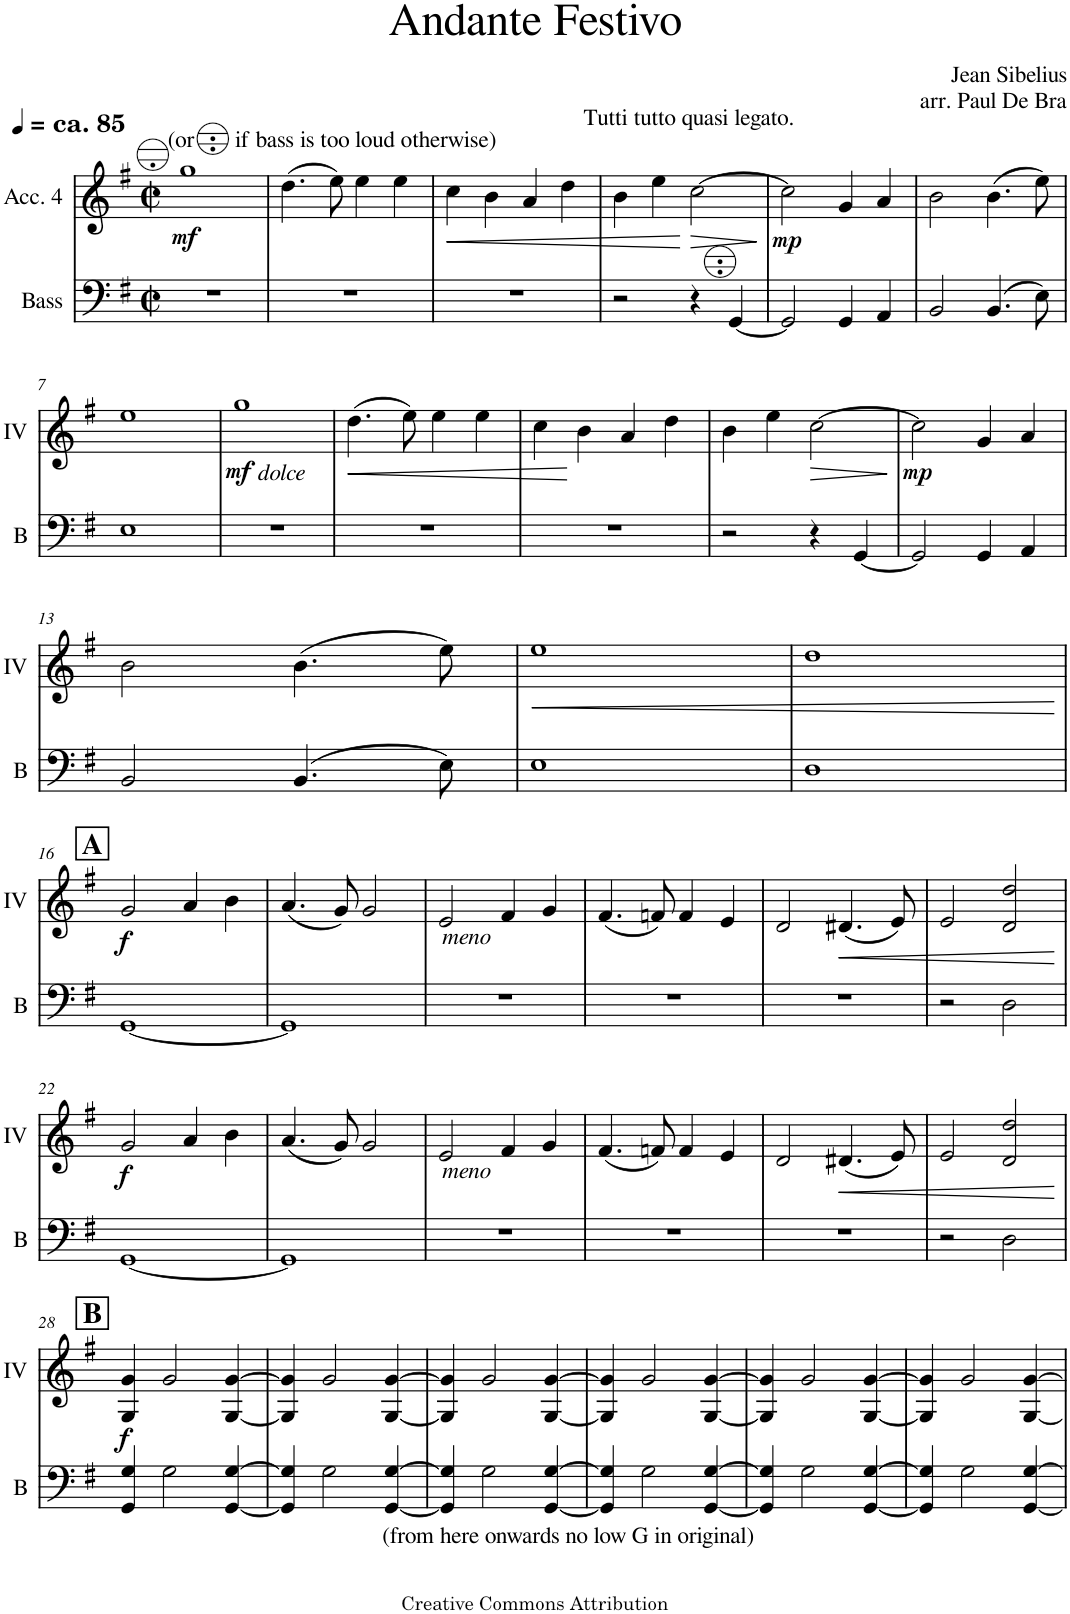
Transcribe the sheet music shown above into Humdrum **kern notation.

**kern	**kern	**dynam	**kern	**dynam	**kern	**dynam	**kern	**dynam
*part5	*part4	*part4	*part3	*part3	*part2	*part2	*part1	*part1
*staff5	*staff4	*staff4	*staff3	*staff3	*staff2	*staff2	*staff1	*staff1
*I"Bass	*I"Acc. 4	*	*I"Acc. 3	*	*I"Acc. 2	*	*I"Acc. 1	*
*I'B	*	*	*	*	*	*	*	*
*	*	*	*stria5	*	*stria5	*	*stria5	*
*clefF4	*clefG2	*	*clefG2	*	*clefG2	*	*clefG2	*
*Trd7c12	*Trd7c12	*	*	*	*	*	*	*
*k[f#]	*k[f#]	*	*k[f#]	*	*k[f#]	*	*k[f#]	*
*M2/2	*M2/2	*	*M2/2	*	*M2/2	*	*M2/2	*
*met(c|)	*met(c|)	*	*met(c|)	*	*met(c|)	*	*met(c|)	*
=1	=1	=1	=1	=1	=1	=1	=1	=1
!	!	!	!	!	!	!	!LO:TX:a:B:t=ca. 85	!
!	!	!	!	!	!	!	!LO:TX:a:t=Tutti tutto quasi legato.	!
!	!	!	!	!	!	!	!LO:TX:a:t=light tremolo	!
!	!LO:TX:a:t=(or       if bass is too loud otherwise)	!	!	!	!	!	!	!
!	!	!LO:DY:b	!	!LO:DY:b	!	!LO:DY:b	!	!LO:DY:b
1r	1gg	mf	2b	mf	2dd	mf	2gg	mf
.	.	.	4dd	.	4gg	.	4aa	.
.	.	.	4dd	.	4gg	.	4bb	.
=2	=2	=2	=2	=2	=2	=2	=2	=2
1r	(4.dd\	.	(4.dd	.	(4.ff#	.	(4.aa	.
.	8ee\)	.	8b)	.	8ee)	.	8gg)	.
.	4ee\	.	4b	.	4ee	.	4gg	.
.	4ee\	.	4b	.	4ee	.	4gg	.
=3	=3	=3	=3	=3	=3	=3	=3	=3
!	!	!LO:HP:b	!	!LO:HP:b	!	!LO:HP:b	!	!LO:HP:b
1r	4cc\	<	4g	<	4cc	<	4ee	<
.	4b\	.	4g	.	4dd	.	4gg	.
.	4a/	.	4cc	.	4ee	.	4aa	.
.	4dd\	.	4dd	.	4ff#	.	4aa	.
=4	=4	=4	=4	=4	=4	=4	=4	=4
2r	4b\	.	4dd	.	4ff#	.	4bb	.
.	4ee\	.	4ee	.	4gg	.	4bb	.
!	!	!LO:HP:n=1:b	!	!LO:HP:n=1:b	!	!LO:HP:n=1:b	!	!LO:HP:n=1:b
!	!	!	!	!	!	!LO:DY:n=1:b	!	!
!	!	!	!	!	!	!LO:DY:n=2:b	!	!
4r	[2cc\	[ >	[2e [2ee	[ >	[2g [2gg	[ > f f	[2ccc	[ >
[4GG/	.	.	.	.	.	.	.	.
.	.	]	.	]	.	]	.	]
=5	=5	=5	=5	=5	=5	=5	=5	=5
!	!	!LO:DY:b	!	!LO:DY:b	!	!LO:DY:b	!	!LO:DY:b
2GG/]	2cc\]	mp	2e] 2ee]	mp	2g] 2gg]	mp	2ccc]	mp
4GG/	4g/	.	4dd	.	4gg	.	4bb	.
4AA/	4a/	.	4cc	.	4ff#	.	4aa	.
=6	=6	=6	=6	=6	=6	=6	=6	=6
2BB/	2b\	.	2b	.	2ee	.	2gg	.
(4.BB/	(4.b\	.	(4.a	.	(4.dd#X	.	(4.ff#	.
8E\)	8ee\)	.	8g)	.	8b)	.	8ee)	.
!!LO:LB:g=z
=7	=7	=7	=7	=7	=7	=7	=7	=7
1E	1ee	.	1g	.	1b	.	1ee	.
=8	=8	=8	=8	=8	=8	=8	=8	=8
!	!	!	!	!	!	!	!LO:TX:b:i:t=dolce	!
!	!	!	!	!	!LO:TX:b:i:t=dolce	!	!	!
!	!	!	!LO:TX:b:i:t=dolce	!	!	!	!	!
!	!LO:TX:b:i:t=dolce	!	!	!	!	!	!	!
!	!	!LO:DY:b	!	!LO:DY:b	!	!LO:DY:b	!	!LO:DY:b
1r	1gg	mf	2b	mf	2dd	mf	2gg	mf
.	.	.	4dd	.	4gg	.	4aa	.
.	.	.	4dd~	.	4gg	.	4bb	.
=9	=9	=9	=9	=9	=9	=9	=9	=9
!	!	!LO:HP:b	!	!LO:HP:b	!	!LO:HP:b	!	!LO:HP:b
1r	(4.dd\	<	(4.dd	<	(4.ff#	<	(4.aa	<
.	8ee\)	.	8b)	.	8ee)	.	8gg)	.
.	4ee\	.	4b	.	4ee	.	4gg	.
.	4ee\	.	4b	.	4ee	.	4gg	.
=10	=10	=10	=10	=10	=10	=10	=10	=10
1r	4cc\	.	4g	.	4cc	.	4ee	.
.	4b\	[	4g	[	4dd	[	4gg	[
.	4a/	.	4cc	.	4ee	.	4aa	.
.	4dd\	.	4dd	.	4ff#	.	4aa	.
=11	=11	=11	=11	=11	=11	=11	=11	=11
2r	4b\	.	4dd	.	4ff#	.	4bb	.
.	4ee\	.	4ee	.	4gg	.	4bb	.
!	!	!LO:HP:b	!	!LO:HP:b	!	!LO:HP:b	!	!LO:HP:b
4r	[2cc\	>	[2e [2ee	>	[2g [2gg	>	[2ccc	>
[4GG/	.	.	.	.	.	.	.	.
.	.	]	.	]	.	]	.	]
=12	=12	=12	=12	=12	=12	=12	=12	=12
!	!	!LO:DY:b	!	!LO:DY:b	!	!LO:DY:b	!	!LO:DY:b
2GG/]	2cc\]	mp	2e] 2ee]	mp	2g] 2gg]	mp	2ccc]	mp
4GG/	4g/	.	4dd	.	4gg	.	4bb	.
4AA/	4a/	.	4cc	.	4ff#	.	4aa	.
!!LO:LB:g=z
=13	=13	=13	=13	=13	=13	=13	=13	=13
2BB/	2b\	.	2b	.	2ee	.	2gg	.
(4.BB/	(4.b\	.	2b	.	(4.dd#X	.	(4.ff#	.
8E\)	8ee\)	.	.	.	8ee)	.	8gg)	.
=14	=14	=14	=14	=14	=14	=14	=14	=14
!	!	!LO:HP:b	!	!LO:HP:b	!	!LO:HP:b	!	!LO:HP:b
1E	1ee	<	1b	<	1ee	<	1gg	<
=15	=15	=15	=15	=15	=15	=15	=15	=15
1D	1dd	.	1cc	.	1ff#	.	1aa	.
.	.	[	.	[	.	[	.	[
!!LO:LB:g=z
!!LO:REH:place=s1:a:B:cj:fs=14:t=A
=16	=16	=16	=16	=16	=16	=16	=16	=16
!	!	!LO:DY:b	!	!LO:DY:b	!	!LO:DY:b	!	!LO:DY:b
[1GG	2g/	f	2g	f	2dd	f	2bb	f
.	4a/	.	4g	.	4dd	.	4ccc	.
.	4b\	.	4g	.	4dd	.	4ddd	.
=17	=17	=17	=17	=17	=17	=17	=17	=17
1GG]	(4.a/	.	(4.f#	.	2dd	.	(4.ccc	.
.	8g/)	.	8g)	.	.	.	8bb)	.
.	2g/	.	2g	.	2dd	.	2bb	.
=18	=18	=18	=18	=18	=18	=18	=18	=18
!	!	!	!	!	!	!	!LO:TX:b:i:t=meno	!
!	!	!	!	!	!LO:TX:b:i:t=meno	!	!	!
!	!	!	!LO:TX:b:i:t=meno	!	!	!	!	!
!	!LO:TX:b:i:t=meno	!	!	!	!	!	!	!
1r	2e/	.	2e	.	2b	.	2gg	.
.	4f#/	.	4e	.	4b	.	4aa	.
.	4g/	.	4e	.	4b	.	4bb	.
=19	=19	=19	=19	=19	=19	=19	=19	=19
1r	(4.f#/	.	4.d#X	.	2b	.	4.aa	.
.	8fn/)	.	8dn	.	.	.	8gg#X	.
.	4f/	.	4d	.	4b	.	4gg#	.
.	4e/	.	4c	.	4a	.	4aa	.
=20	=20	=20	=20	=20	=20	=20	=20	=20
1r	2d/	.	2d	.	2b	.	2ggni	.
!	!	!LO:HP:b	!	!LO:HP:b	!	!LO:HP:b	!	!LO:HP:b
.	(4.d#X/	<	4.c	<	(4.a	<	4.ff#	<
.	8e/)	.	8B	.	8g)	.	8gg	.
=21	=21	=21	=21	=21	=21	=21	=21	=21
2r	2e/	.	2B	.	2g	.	2gg	.
2D\	2d/ 2dd/	.	2d 2a	.	2f# 2a	.	2aa	.
.	.	[	.	[	.	[	.	[
!!LO:LB:g=z
=22	=22	=22	=22	=22	=22	=22	=22	=22
!	!	!LO:DY:b	!	!LO:DY:b	!	!LO:DY:b	!	!LO:DY:b
[1GG	2g/	f	2g	f	2dd	f	2bb	f
.	4a/	.	4g	.	4dd	.	4ccc	.
.	4b\	.	4g	.	4dd	.	4ddd	.
=23	=23	=23	=23	=23	=23	=23	=23	=23
1GG]	(4.a/	.	(4.f#	.	2dd	.	(4.ccc	.
.	8g/)	.	8g)	.	.	.	8bb)	.
.	2g/	.	2g	.	2dd	.	2bb	.
=24	=24	=24	=24	=24	=24	=24	=24	=24
!	!	!	!	!	!	!	!LO:TX:b:i:t=meno	!
!	!	!	!	!	!LO:TX:b:i:t=meno	!	!	!
!	!	!	!LO:TX:b:i:t=meno	!	!	!	!	!
!	!LO:TX:b:i:t=meno	!	!	!	!	!	!	!
1r	2e/	.	2e	.	2b	.	2gg	.
.	4f#/	.	4e	.	4b	.	4aa	.
.	4g/	.	4e	.	4b	.	4bb	.
=25	=25	=25	=25	=25	=25	=25	=25	=25
1r	(4.f#/	.	(4.d#X	.	2b	.	(4.aa	.
.	8fn/)	.	8dn)	.	.	.	8gg#X)	.
.	4f/	.	4d	.	4b	.	4gg#	.
.	4e/	.	4c	.	4a	.	4aa	.
=26	=26	=26	=26	=26	=26	=26	=26	=26
1r	2d/	.	2d	.	2b	.	2ggni	.
!	!	!LO:HP:b	!	!LO:HP:b	!	!LO:HP:b	!	!LO:HP:b
.	(4.d#X/	<	(4.c	<	(4.a	<	(4.ff#	<
.	8e/)	.	8B)	.	8g)	.	8gg)	.
=27	=27	=27	=27	=27	=27	=27	=27	=27
2r	2e/	.	2B	.	2g	.	2gg	.
2D\	2d/ 2dd/	.	2d 2a	.	2f# 2a	.	2aa	.
.	.	[	.	[	.	[	.	[
!!LO:LB:g=z
!!LO:REH:place=s1:a:B:cj:fs=14:t=B
=28	=28	=28	=28	=28	=28	=28	=28	=28
!	!	!	!	!	!LO:TX:a:t=div. if possible	!	!	!
!	!	!LO:DY:b	!	!LO:DY:b	!	!LO:DY:b	!	!LO:DY:b
4GG/ 4G/	4G/ 4g/	f	(4.b	f	2d 2b	f	(4.bb	f
2G\	2g/	.	.	.	.	.	.	.
.	.	.	8g)	.	.	.	8gg)	.
.	.	.	4b	.	2d 2dd	.	4bb	.
[4GG/ [4G/	[4G/ [4g/	.	4dd	.	.	.	4ddd	.
=29	=29	=29	=29	=29	=29	=29	=29	=29
4GG/] 4G/]	4G/] 4g/]	.	(4.a	.	2f# 2dd	.	(4.aa	.
2G\	2g/	.	.	.	.	.	.	.
.	.	.	8f#)	.	.	.	8ff#)	.
.	.	.	4a	.	2f# 2dd	.	4aa	.
!LO:TX:b:t=(from here onwards no low G in original)	!	!	!	!	!	!	!	!
[4GG/ [4G/	[4G/ [4g/	.	4dd	.	.	.	4ddd	.
=30	=30	=30	=30	=30	=30	=30	=30	=30
4GG/] 4G/]	4G/] 4g/]	.	(4g	.	2e 2cc	.	(4gg	.
2G\	2g/	.	4e)	.	.	.	4ee)	.
.	.	.	(4g~	.	2e 2cc	.	(4gg~	.
[4GG/ [4G/	[4G/ [4g/	.	4a~)	.	.	.	4aa~)	.
=31	=31	=31	=31	=31	=31	=31	=31	=31
4GG/] 4G/]	4G/] 4g/]	.	2.f# 2.b	.	2d 2b	.	2.bb	.
2G\	2g/	.	.	.	.	.	.	.
.	.	.	.	.	2d 2b	.	.	.
[4GG/ [4G/	[4G/ [4g/	.	4b	.	.	.	4bb	.
=32	=32	=32	=32	=32	=32	=32	=32	=32
4GG/] 4G/]	4G/] 4g/]	.	(4.g	.	2e 2cc	.	(4.gg	.
2G\	2g/	.	.	.	.	.	.	.
.	.	.	8e)	.	.	.	8ee)	.
.	.	.	4g	.	2e 2cc	.	4gg	.
[4GG/ [4G/	[4G/ [4g/	.	4b	.	.	.	4bb	.
=33	=33	=33	=33	=33	=33	=33	=33	=33
4GG/] 4G/]	4G/] 4g/]	.	(4.f#	.	2d 2b	.	(4.ff#	.
2G\	2g/	.	.	.	.	.	.	.
.	.	.	8d)	.	.	.	8dd)	.
.	.	.	4f#	.	2d 2b	.	4ff#	.
[4GG/ [4G/	[4G/ [4g/	.	4b	.	.	.	4bb	.
=	=	=	=	=	=	=	=	=
*-	*-	*-	*-	*-	*-	*-	*-	*-
